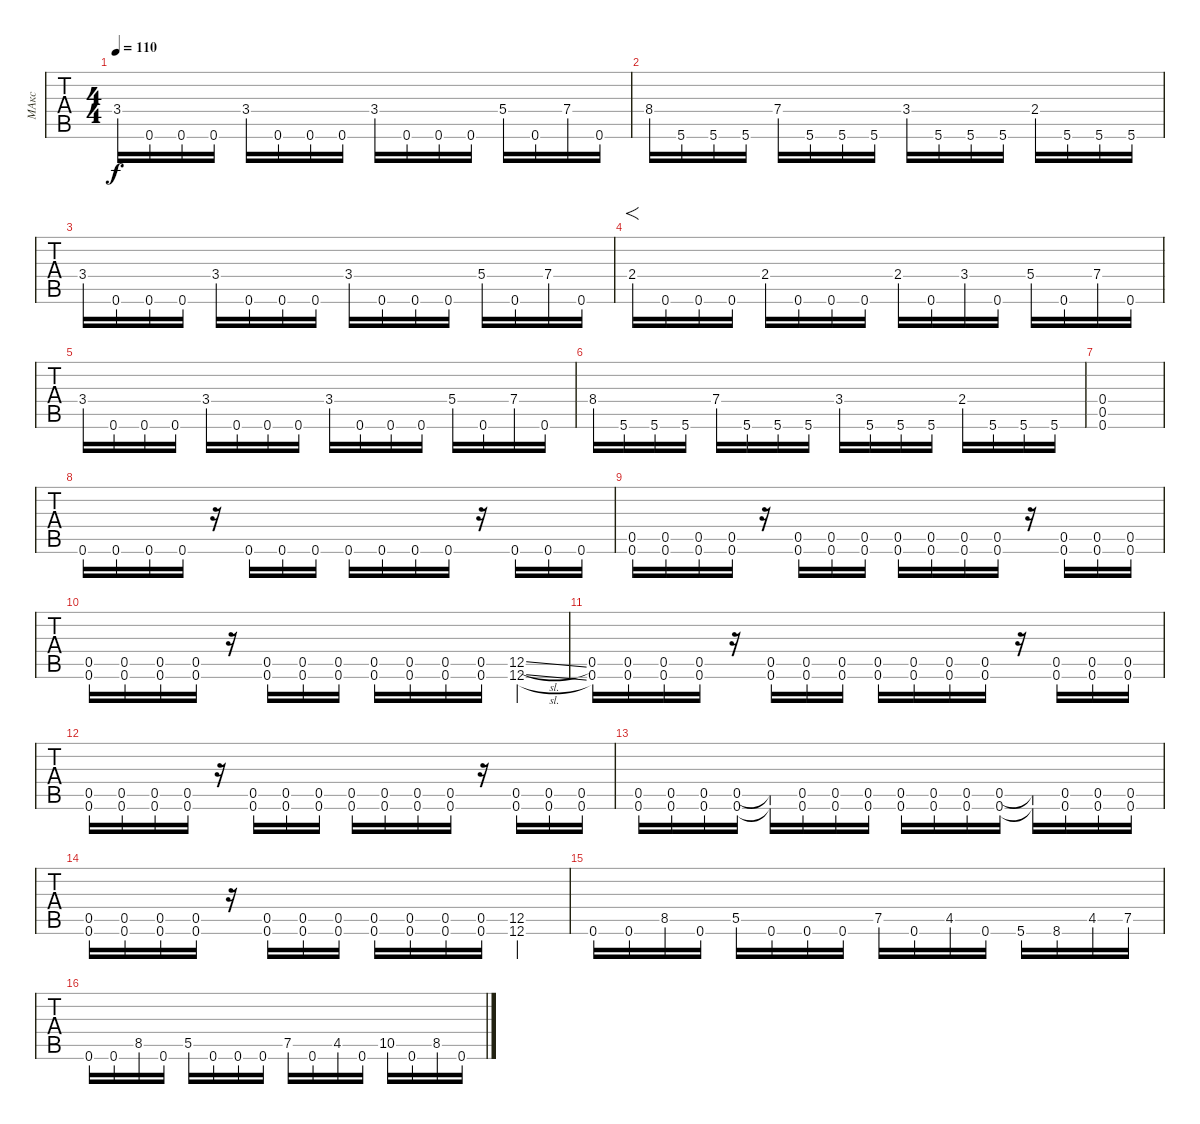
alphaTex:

\track ("МАкс" "МАкс") {instrument overdrivenguitar}
\staff {tabs}
\tuning (Eb4 Bb3 Gb3 Db3 Ab2 Db2) {hide}
\ts (4 4)
\tempo 110
\clef g2
\ks c
3.4.16{dy f} 0.6.16 0.6.16 0.6.16 3.4.16 0.6.16 0.6.16 0.6.16 3.4.16 0.6.16 0.6.16 0.6.16 5.4.16 0.6.16 7.4.16 0.6.16 |
8.4.16 5.6.16 5.6.16 5.6.16 7.4.16 5.6.16 5.6.16 5.6.16 3.4.16 5.6.16 5.6.16 5.6.16 2.4.16 5.6.16 5.6.16 5.6.16 |
3.4.16 0.6.16 0.6.16 0.6.16 3.4.16 0.6.16 0.6.16 0.6.16 3.4.16 0.6.16 0.6.16 0.6.16 5.4.16 0.6.16 7.4.16 0.6.16 |
2.4.16{f} 0.6.16 0.6.16 0.6.16 2.4.16 0.6.16 0.6.16 0.6.16 2.4.16 0.6.16 3.4.16 0.6.16 5.4.16 0.6.16 7.4.16 0.6.16 |
3.4.16 0.6.16 0.6.16 0.6.16 3.4.16 0.6.16 0.6.16 0.6.16 3.4.16 0.6.16 0.6.16 0.6.16 5.4.16 0.6.16 7.4.16 0.6.16 |
8.4.16 5.6.16 5.6.16 5.6.16 7.4.16 5.6.16 5.6.16 5.6.16 3.4.16 5.6.16 5.6.16 5.6.16 2.4.16 5.6.16 5.6.16 5.6.16 |
(0.4 0.5 0.6).1 |
0.6.16 0.6.16 0.6.16 0.6.16 r.16 0.6.16 0.6.16 0.6.16 0.6.16 0.6.16 0.6.16 0.6.16 r.16 0.6.16 0.6.16 0.6.16 |
(0.5 0.6).16 (0.5 0.6).16 (0.5 0.6).16 (0.5 0.6).16 r.16 (0.5 0.6).16 (0.5 0.6).16 (0.5 0.6).16 (0.5 0.6).16 (0.5 0.6).16 (0.5 0.6).16 (0.5 0.6).16 r.16 (0.5 0.6).16 (0.5 0.6).16 (0.5 0.6).16 |
(0.5 0.6).16 (0.5 0.6).16 (0.5 0.6).16 (0.5 0.6).16 r.16 (0.5 0.6).16 (0.5 0.6).16 (0.5 0.6).16 (0.5 0.6).16 (0.5 0.6).16 (0.5 0.6).16 (0.5 0.6).16 (12.5{sl} 12.6{sl}).4 |
(0.5 0.6).16 (0.5 0.6).16 (0.5 0.6).16 (0.5 0.6).16 r.16 (0.5 0.6).16 (0.5 0.6).16 (0.5 0.6).16 (0.5 0.6).16 (0.5 0.6).16 (0.5 0.6).16 (0.5 0.6).16 r.16 (0.5 0.6).16 (0.5 0.6).16 (0.5 0.6).16 |
(0.5 0.6).16 (0.5 0.6).16 (0.5 0.6).16 (0.5 0.6).16 r.16 (0.5 0.6).16 (0.5 0.6).16 (0.5 0.6).16 (0.5 0.6).16 (0.5 0.6).16 (0.5 0.6).16 (0.5 0.6).16 r.16 (0.5 0.6).16 (0.5 0.6).16 (0.5 0.6).16 |
(0.5 0.6).16 (0.5 0.6).16 (0.5 0.6).16 (0.5 0.6).16 (0.5{t} 0.6{t}).16 (0.5 0.6).16 (0.5 0.6).16 (0.5 0.6).16 (0.5 0.6).16 (0.5 0.6).16 (0.5 0.6).16 (0.5 0.6).16 (0.5{t} 0.6{t}).16 (0.5 0.6).16 (0.5 0.6).16 (0.5 0.6).16 |
(0.5 0.6).16 (0.5 0.6).16 (0.5 0.6).16 (0.5 0.6).16 r.16 (0.5 0.6).16 (0.5 0.6).16 (0.5 0.6).16 (0.5 0.6).16 (0.5 0.6).16 (0.5 0.6).16 (0.5 0.6).16 (12.5 12.6).4 |
0.6.16 0.6.16 8.5.16 0.6.16 5.5.16 0.6.16 0.6.16 0.6.16 7.5.16 0.6.16 4.5.16 0.6.16 5.6.16 8.6.16 4.5.16 7.5.16 |
0.6.16 0.6.16 8.5.16 0.6.16 5.5.16 0.6.16 0.6.16 0.6.16 7.5.16 0.6.16 4.5.16 0.6.16 10.5.16 0.6.16 8.5.16 0.6.16
